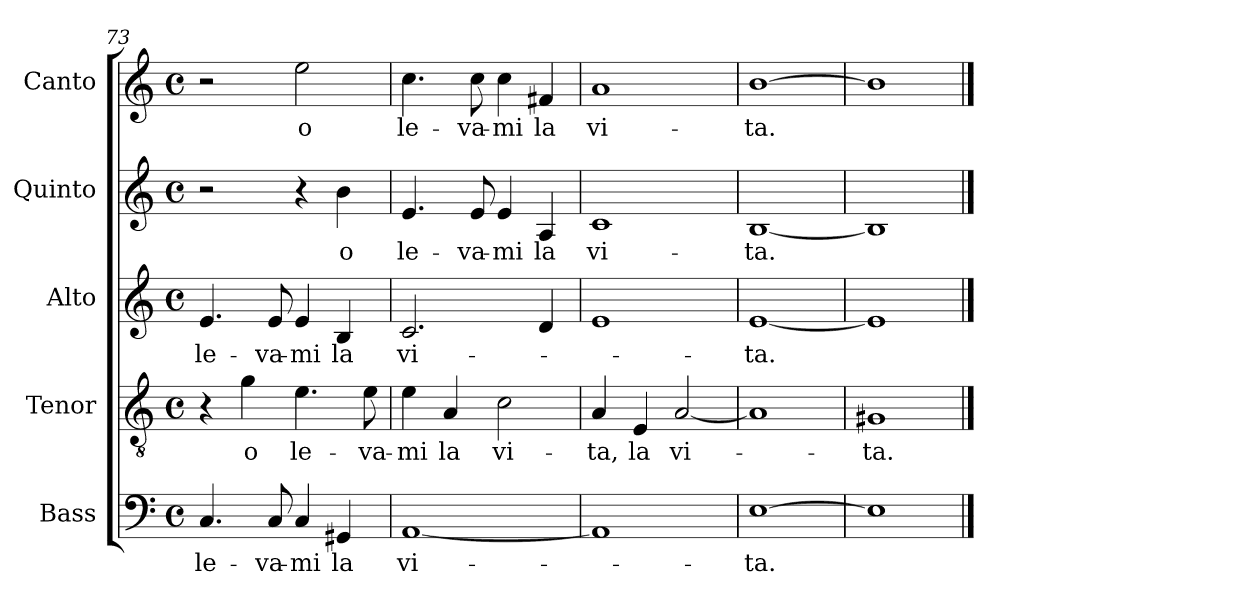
**kern	**text	**kern	**text	**kern	**text	**kern	**text	**kern	**text
*part5	*part5	*part4	*part4	*part3	*part3	*part2	*part2	*part1	*part1
*staff5	*staff5	*staff4	*staff4	*staff3	*staff3	*staff2	*staff2	*staff1	*staff1
*I"Bass	*	*I"Tenor	*	*I"Alto	*	*I"Quinto	*	*I"Canto	*
*I'B.	*	*I'T.	*	*I'A.	*	*	*	*	*
*clefF4	*	*clefGv2	*	*clefG2	*	*clefG2	*	*clefG2	*
*	*	*ITrd7c12	*	*	*	*	*	*	*
*k[]	*	*k[]	*	*k[]	*	*k[]	*	*k[]	*
*C:	*	*C:	*	*C:	*	*C:	*	*C:	*
*M4/4	*	*M4/4	*	*M4/4	*	*M4/4	*	*M4/4	*
*met(c)	*	*met(c)	*	*met(c)	*	*met(c)	*	*met(c)	*
=73	=73	=73	=73	=73	=73	=73	=73	=73	=73
!	!LO:LY:b:color=#000000	!	!	!	!	!	!	!	!
!	!	!	!	!	!LO:LY:b:color=#000000	!	!	!	!
4.Ci/	le-	4r	.	4.ei/	le-	2r	.	2r	.
!	!	!	!LO:LY:b:color=#000000	!	!	!	!	!	!
.	.	4Gi\	o	.	.	.	.	.	.
!	!LO:LY:b:color=#000000	!	!	!	!	!	!	!	!
!	!	!	!	!	!LO:LY:b:color=#000000	!	!	!	!
8Ci/	-va-	.	.	8ei/	-va-	.	.	.	.
!	!LO:LY:b:color=#000000	!	!	!	!	!	!	!	!
!	!	!	!LO:LY:b:color=#000000	!	!	!	!	!	!
!	!	!	!	!	!LO:LY:b:color=#000000	!	!	!	!
!	!	!	!	!	!	!	!	!	!LO:LY:b:color=#000000
4Ci/	-mi	4.Ei\	le-	4ei/	-mi	4r	.	2eei\	o
!	!LO:LY:b:color=#000000	!	!	!	!	!	!	!	!
!	!	!	!	!	!LO:LY:b:color=#000000	!	!	!	!
!	!	!	!	!	!	!	!LO:LY:b:color=#000000	!	!
4GG#Xi/	la	.	.	4Bi/	la	4bi\	o	.	.
!	!	!	!LO:LY:b:color=#000000	!	!	!	!	!	!
.	.	8Ei\	-va-	.	.	.	.	.	.
=74	=74	=74	=74	=74	=74	=74	=74	=74	=74
!	!LO:LY:b:color=#000000	!	!	!	!	!	!	!	!
!	!	!	!LO:LY:b:color=#000000	!	!	!	!	!	!
!	!	!	!	!	!LO:LY:b:color=#000000	!	!	!	!
!	!	!	!	!	!	!	!LO:LY:b:color=#000000	!	!
!	!	!	!	!	!	!	!	!	!LO:LY:b:color=#000000
[<1AAi	vi-	4Ei\	-mi	2.ci/	vi-	4.ei/	le-	4.cci\	le-
!	!	!	!LO:LY:b:color=#000000	!	!	!	!	!	!
.	.	4AAi/	la	.	.	.	.	.	.
!	!	!	!	!	!	!	!LO:LY:b:color=#000000	!	!
!	!	!	!	!	!	!	!	!	!LO:LY:b:color=#000000
.	.	.	.	.	.	8ei/	-va-	8cci\	-va-
!	!	!	!LO:LY:b:color=#000000	!	!	!	!	!	!
!	!	!	!	!	!	!	!LO:LY:b:color=#000000	!	!
!	!	!	!	!	!	!	!	!	!LO:LY:b:color=#000000
.	.	2Ci\	vi-	.	.	4ei/	-mi	4cci\	-mi
!	!	!	!	!	!	!	!LO:LY:b:color=#000000	!	!
!	!	!	!	!	!	!	!	!	!LO:LY:b:color=#000000
.	.	.	.	4di/	.	4Ai/	la	4f#Xi/	la
=75	=75	=75	=75	=75	=75	=75	=75	=75	=75
!	!	!	!LO:LY:b:color=#000000	!	!	!	!	!	!
!	!	!	!	!	!	!	!LO:LY:b:color=#000000	!	!
!	!	!	!	!	!	!	!	!	!LO:LY:b:color=#000000
1AAi]	.	4AAi/	-ta,	1ei	.	1ci	vi-	1ai	vi-
!	!	!	!LO:LY:b:color=#000000	!	!	!	!	!	!
.	.	4EEi/	la	.	.	.	.	.	.
!	!	!	!LO:LY:b:color=#000000	!	!	!	!	!	!
.	.	[<2AAi/	vi-	.	.	.	.	.	.
=76	=76	=76	=76	=76	=76	=76	=76	=76	=76
!	!LO:LY:b:color=#000000	!	!	!	!	!	!	!	!
!	!	!	!	!	!LO:LY:b:color=#000000	!	!	!	!
!	!	!	!	!	!	!	!LO:LY:b:color=#000000	!	!
!	!	!	!	!	!	!	!	!	!LO:LY:b:color=#000000
[>1Ei	-ta.	1AAi]	.	[<1ei	-ta.	[<1Bi	-ta.	[>1bi	-ta.
=77	=77	=77	=77	=77	=77	=77	=77	=77	=77
!	!	!	!LO:LY:b:color=#000000	!	!	!	!	!	!
1Ei]	.	1GG#Xi	-ta.	1ei]	.	1Bi]	.	1bi]	.
==	==	==	==	==	==	==	==	==	==
*-	*-	*-	*-	*-	*-	*-	*-	*-	*-
